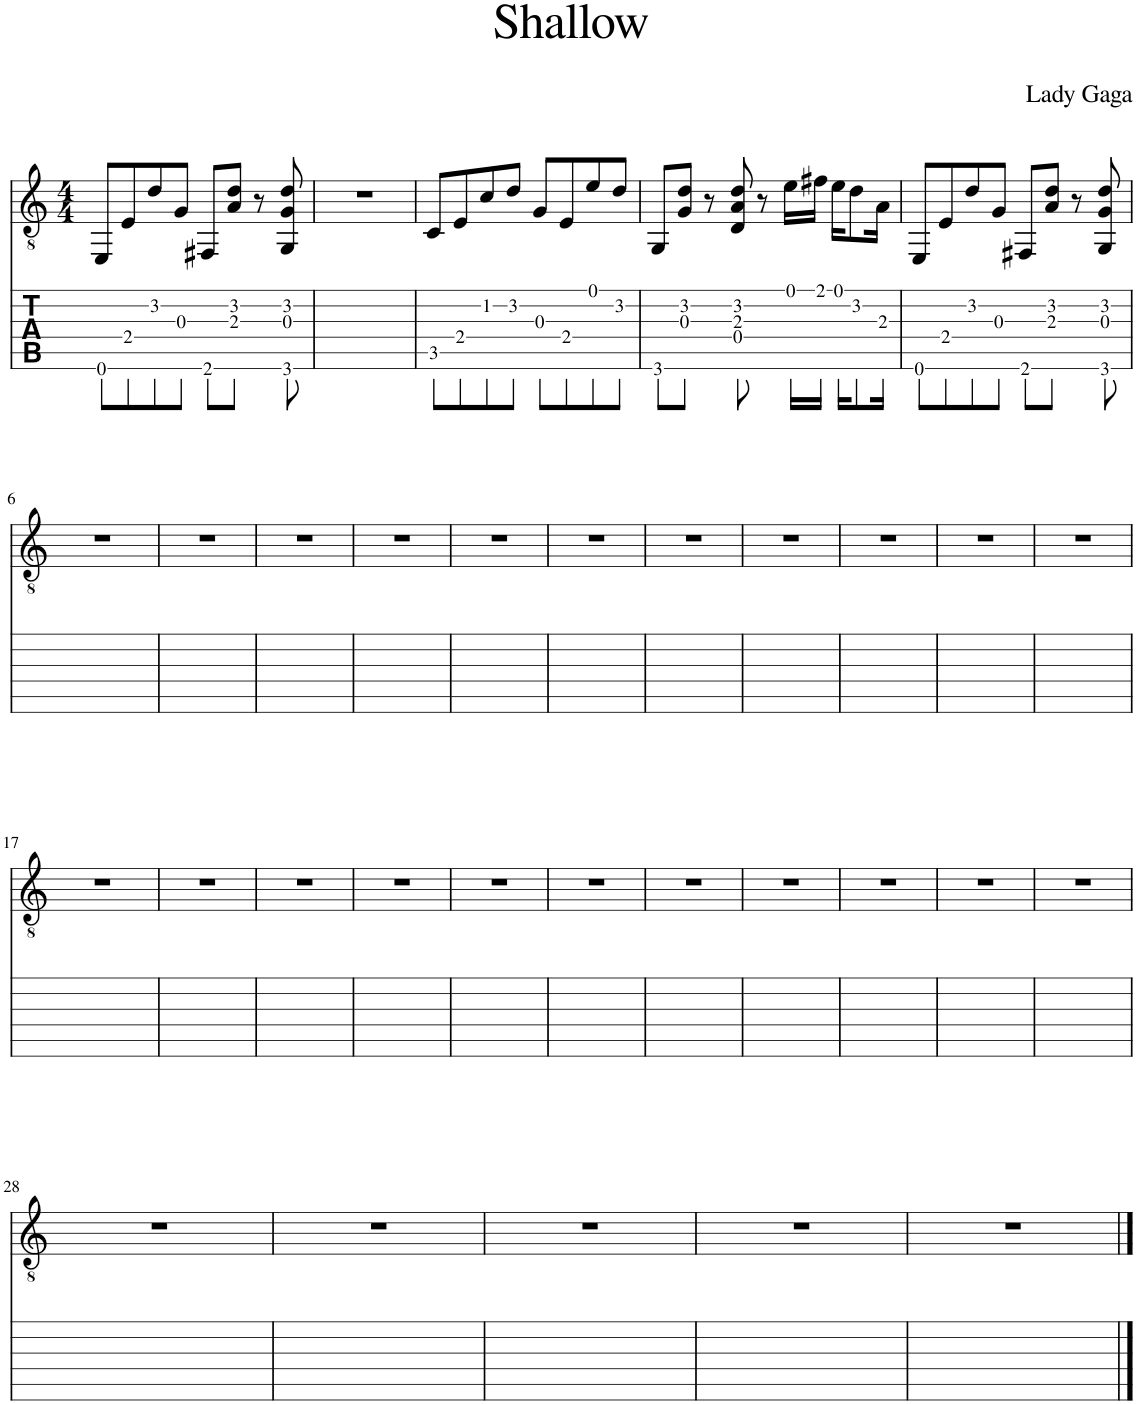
**kern	**kern
*part1	*part1
*staff2	*staff1
*I"Akustische Gitarre	*
*I'Git.	*
*stria6	*
*	*clefGv2
*k[]	*k[]
*M4/4	*M4/4
=1	=1
8EE\L	8EE/L
8E\	8E/
8d\	8d/
8G\J	8G/J
8FF#\L	8FF#X/L
8A\ 8d\J	8A/ 8d/J
8r	8r
8GG\ 8G\ 8d\	8GG/ 8G/ 8d/
=2	=2
1r	1r
=3	=3
8C\L	8C/L
8E\	8E/
8c\	8c/
8d\J	8d/J
8G\L	8G/L
8E\	8E/
8e\	8e/
8d\J	8d/J
=4	=4
8GG\L	8GG/L
8G\ 8d\J	8G/ 8d/J
8r	8r
8D\ 8A\ 8d\	8D/ 8A/ 8d/
8r	8r
16e\LL	16e\LL
16f#\JJ	16f#X\JJ
16e\KL	16e\KL
8d\	8d\
16A\Jk	16A\Jk
=5	=5
8EE\L	8EE/L
8E\	8E/
8d\	8d/
8G\J	8G/J
8FF#\L	8FF#X/L
8A\ 8d\J	8A/ 8d/J
8r	8r
8GG\ 8G\ 8d\	8GG/ 8G/ 8d/
!!LO:LB:g=z
=6	=6
1r	1r
=7	=7
1r	1r
=8	=8
1r	1r
=9	=9
1r	1r
=10	=10
1r	1r
=11	=11
1r	1r
=12	=12
1r	1r
=13	=13
1r	1r
=14	=14
1r	1r
=15	=15
1r	1r
=16	=16
1r	1r
!!LO:LB:g=z
=17	=17
1r	1r
=18	=18
1r	1r
=19	=19
1r	1r
=20	=20
1r	1r
=21	=21
1r	1r
=22	=22
1r	1r
=23	=23
1r	1r
=24	=24
1r	1r
=25	=25
1r	1r
=26	=26
1r	1r
=27	=27
1r	1r
!!LO:LB:g=z
=28	=28
1r	1r
=29	=29
1r	1r
=30	=30
1r	1r
=31	=31
1r	1r
=32	=32
1r	1r
==	==
*-	*-
